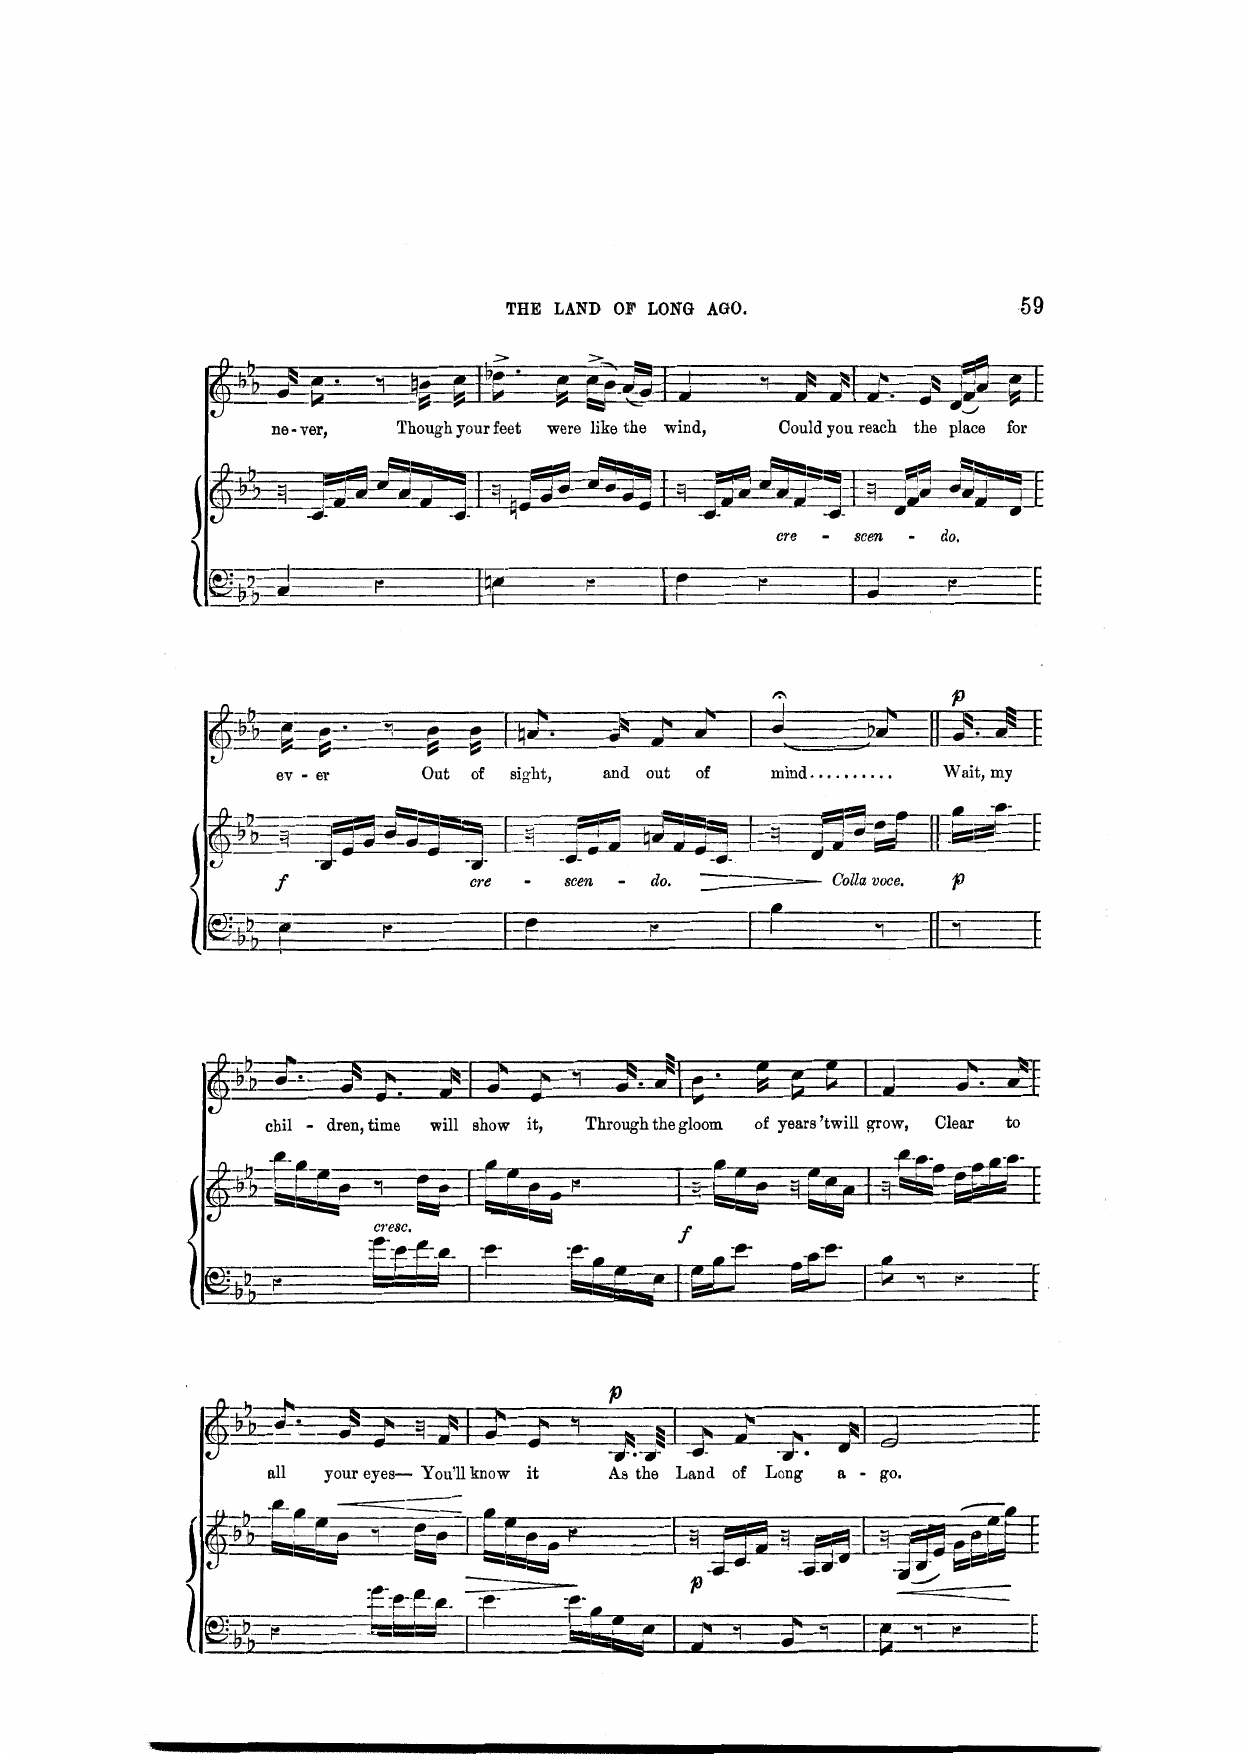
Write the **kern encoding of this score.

**kern	**kern	**dynam	**kern	**text	**dynam
*part2	*part2	*part2	*part1	*part1	*part1
*staff3	*staff2	*staff2/3	*staff1	*staff1	*staff1
*I"Piano	*	*	*I"Voice	*	*
*I'Pno	*	*	*	*	*
*clefF4	*clefG2	*	*clefG2	*	*
*k[b-e-a-]	*k[b-e-a-]	*	*k[b-e-a-]	*	*
*M2/4	*M2/4	*	*M2/4	*	*
=14	=14	=14	=14	=14	=14
4C/	16r	.	16g/	ne-	.
.	16c/LL	.	8.cc\	-ver,	.
.	16f/	.	.	.	.
.	16a-/JJ	.	.	.	.
4r	16cc/LL	.	8r	.	.
.	16a-/	.	.	.	.
.	16f/	.	16bn\	Though	.
.	16c/JJ	.	16cc\	your	.
=15	=15	=15	=15	=15	=15
4En\	16r	.	8.dd-X^\	feet	.
.	16en/LL	.	.	.	.
.	16g/	.	.	.	.
.	16b-/JJ	.	16cc\	were	.
4r	16cc/LL	.	(16cc^\LL	like	.
.	16b-/	.	16b-\JJ)	.	.
.	16g/	.	(16a-/LL	the	.
.	16e/JJ	.	16g/JJ)	.	.
=16	=16	=16	=16	=16	=16
4F\	16r	.	4f/	wind,	.
.	16c/LL	.	.	.	.
.	16f/	.	.	.	.
.	16a-/JJ	.	.	.	.
4r	16cc/LL	.	8r	.	.
!	!LO:TX:b:i:t=cresc.	!	!	!	!
.	16a-/	.	.	.	.
.	16f/	.	16f/	Could	.
.	16c/JJ	.	16f/	you	.
=17	=17	=17	=17	=17	=17
4BB-/	16r	.	8.f/	reach	.
.	16d/LL	.	.	.	.
.	16f/	.	.	.	.
.	16a-/JJ	.	16e-/	the	.
4r	16b-/LL	.	(16d/LL	place	.
.	16a-/	.	16f/	.	.
.	16f/	.	16a-/JJ)	.	.
.	16d/JJ	.	16cc\	for	.
=18	=18	=18	=18	=18	=18
!	!	!LO:DY:b	!	!	!
4E-\	16r	f	16cc\	e-	.
.	16B-/LL	.	8.b-\	-ver	.
.	16e-/	.	.	.	.
.	16g/JJ	.	.	.	.
4r	16b-/LL	.	8r	.	.
.	16g/	.	.	.	.
.	16e-/	.	16b-\	Out	.
!	!LO:TX:b:i:t=cresc.	!	!	!	!
.	16B-/JJ	.	16b-\	of	.
=19	=19	=19	=19	=19	=19
4F\	16r	.	8.an/	sight,	.
.	16c/LL	.	.	.	.
.	16e-/	.	.	.	.
.	16f/JJ	.	16g/	and	.
4r	16an/LL	.	8f/	out	.
.	16f/	.	.	.	.
!	!	!LO:HP:b	!	!	!
.	16e-/	>	8a/	of	.
.	16c/JJ	.	.	.	.
=20	=20	=20	=20	=20	=20
4B-\	16r	.	(4b-;</	mind	.
.	16d/LL	.	.	.	.
.	16f/	]	.	.	.
.	16b-/JJ	.	.	.	.
!LO:TX:i:t=Colla voce	!	!	!	!	!
8r	16dd\LL	.	8a-X/)	.	.
.	16ff\JJ	.	.	.	.
=20X3||	=20X3||	=20X3||	=20X3||	=20X3||	=20X3||
!	!	!LO:DY:b	!	!	!LO:DY:a
8r	16gg\LL	p	16.g/	Wait,	p
.	16aa-\JJ	.	.	.	.
.	.	.	32a-/	my	.
=21	=21	=21	=21	=21	=21
4r	16bb-\LL	.	8.b-\	chil-	.
.	16gg\	.	.	.	.
.	16ee-\	.	.	.	.
.	16b-\JJ	.	16g/	-dren,	.
!	!LO:TX:b:i:t=cresc.	!	!	!	!
16g\LL	8r	.	8.e-/	time	.
16e-\	.	.	.	.	.
16f\	16dd\LL	.	.	.	.
16d\JJ	16b-\JJ	.	16f/	will	.
=22	=22	=22	=22	=22	=22
4e-\	16gg\LL	.	8g/	show	.
.	16ee-\	.	.	.	.
.	16b-\	.	8e-/	it,	.
.	16g\JJ	.	.	.	.
16e-\LL	4r	.	8r	.	.
16B-\	.	.	.	.	.
16G\	.	.	16.g/	Through	.
16E-\JJ	.	.	.	.	.
.	.	.	32a-/	the	.
=23	=23	=23	=23	=23	=23
!	!	!LO:DY:b	!	!	!
16G\LL	16r	f	8.b-\	gloom	.
16B-\J	16gg\LL	.	.	.	.
8e-\J	16ee-\	.	.	.	.
.	16b-\JJ	.	16ee-\	of	.
16A-\LL	16r	.	8cc\	years	.
16c\J	16ee-\LL	.	.	.	.
8e-\J	16cc\	.	8ee-\	’twill	.
.	16a-\JJ	.	.	.	.
=24	=24	=24	=24	=24	=24
8B-\	16r	.	4f/	grow,	.
.	16bb-\LL	.	.	.	.
8r	16aa-\	.	.	.	.
.	16ff\JJ	.	.	.	.
4r	16dd\LL	.	8.g/	Clear	.
.	16ff\	.	.	.	.
.	16gg\	.	.	.	.
.	16aa-\JJ	.	16a-/	to	.
=25	=25	=25	=25	=25	=25
4r	16bb-\LL	.	8.b-\	all	.
.	16gg\	.	.	.	.
!	!	!LO:HP:b	!	!	!
.	16ee-\	<	.	.	.
.	16b-\JJ	.	16g/	your	.
16g\LL	8r	.	8e-/	eyes––	.
16e-\	.	.	.	.	.
16f\	16dd\LL	.	16r	.	.
16d\JJ	16b-\JJ	.	16f/	You’ll	.
.	.	[	.	.	.
=26	=26	=26	=26	=26	=26
!	!	!LO:HP:b	!	!	!
4e-\	16gg\LL	>	8g/	know	.
.	16ee-\	.	.	.	.
.	16b-\	.	8e-/	it	.
.	16g\JJ	.	.	.	.
16e-\LL	4r	]	8r	.	.
16B-\	.	.	.	.	.
!	!	!	!	!	!LO:DY:a
16G\	.	.	16.B-/	As	p
16E-\JJ	.	.	.	.	.
.	.	.	32B-/	the	.
=27	=27	=27	=27	=27	=27
!	!	!LO:DY:b	!	!	!
8AA-/	16r	p	8c/	land	.
.	16A-/LL	.	.	.	.
8r	16c/	.	8f/	of	.
.	16f/JJ	.	.	.	.
8BB-/	16r	.	8.B-/	Long	.
.	16A-/LL	.	.	.	.
8r	16B-/	.	.	.	.
.	16d/JJ	.	16d/	a-	.
=28	=28	=28	=28	=28	=28
8E-\	16r	.	2e-/	-go.	.
!	!	!LO:HP:b	!	!	!
.	(16G/LL	<	.	.	.
8r	16B-/	.	.	.	.
.	16e-/JJ)	.	.	.	.
4r	(16g\LL	.	.	.	.
.	16b-\	.	.	.	.
.	16ee-\	.	.	.	.
.	16gg\JJ)	.	.	.	.
.	.	[	.	.	.
=	=	=	=	=	=
*-	*-	*-	*-	*-	*-
